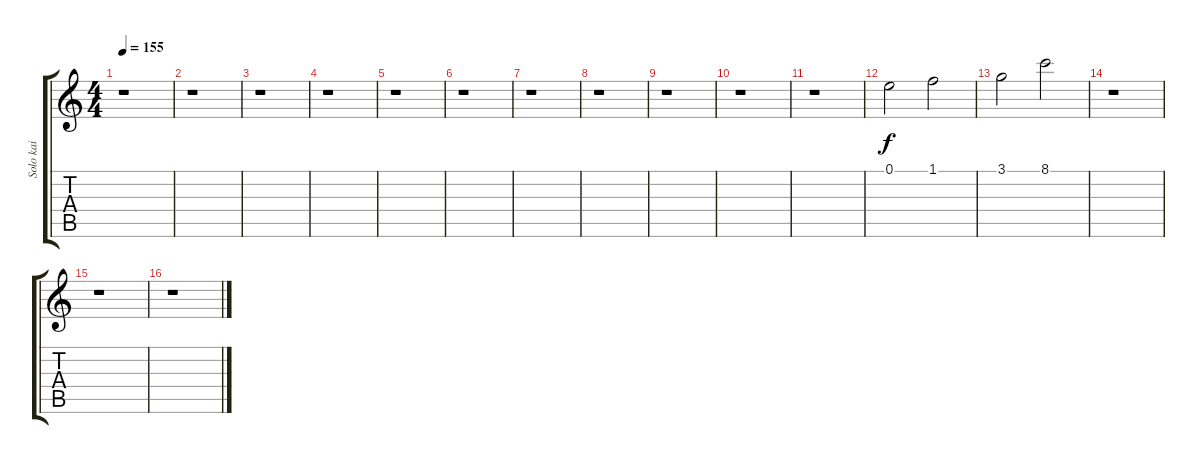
\track ("Solo kai" "Solo kai") {instrument distortionguitar}
\staff {score tabs}
\tuning (E4 B3 G3 D3 A2 E2) {hide}
\ts (4 4)
\tempo 155
\clef g2
\ks c
r.1{dy f} |
r.1 |
r.1 |
r.1 |
r.1 |
r.1 |
r.1 |
r.1 |
r.1 |
r.1 |
r.1 |
0.1.2 1.1.2 |
3.1.2 8.1.2 |
r.1 |
r.1 |
r.1
